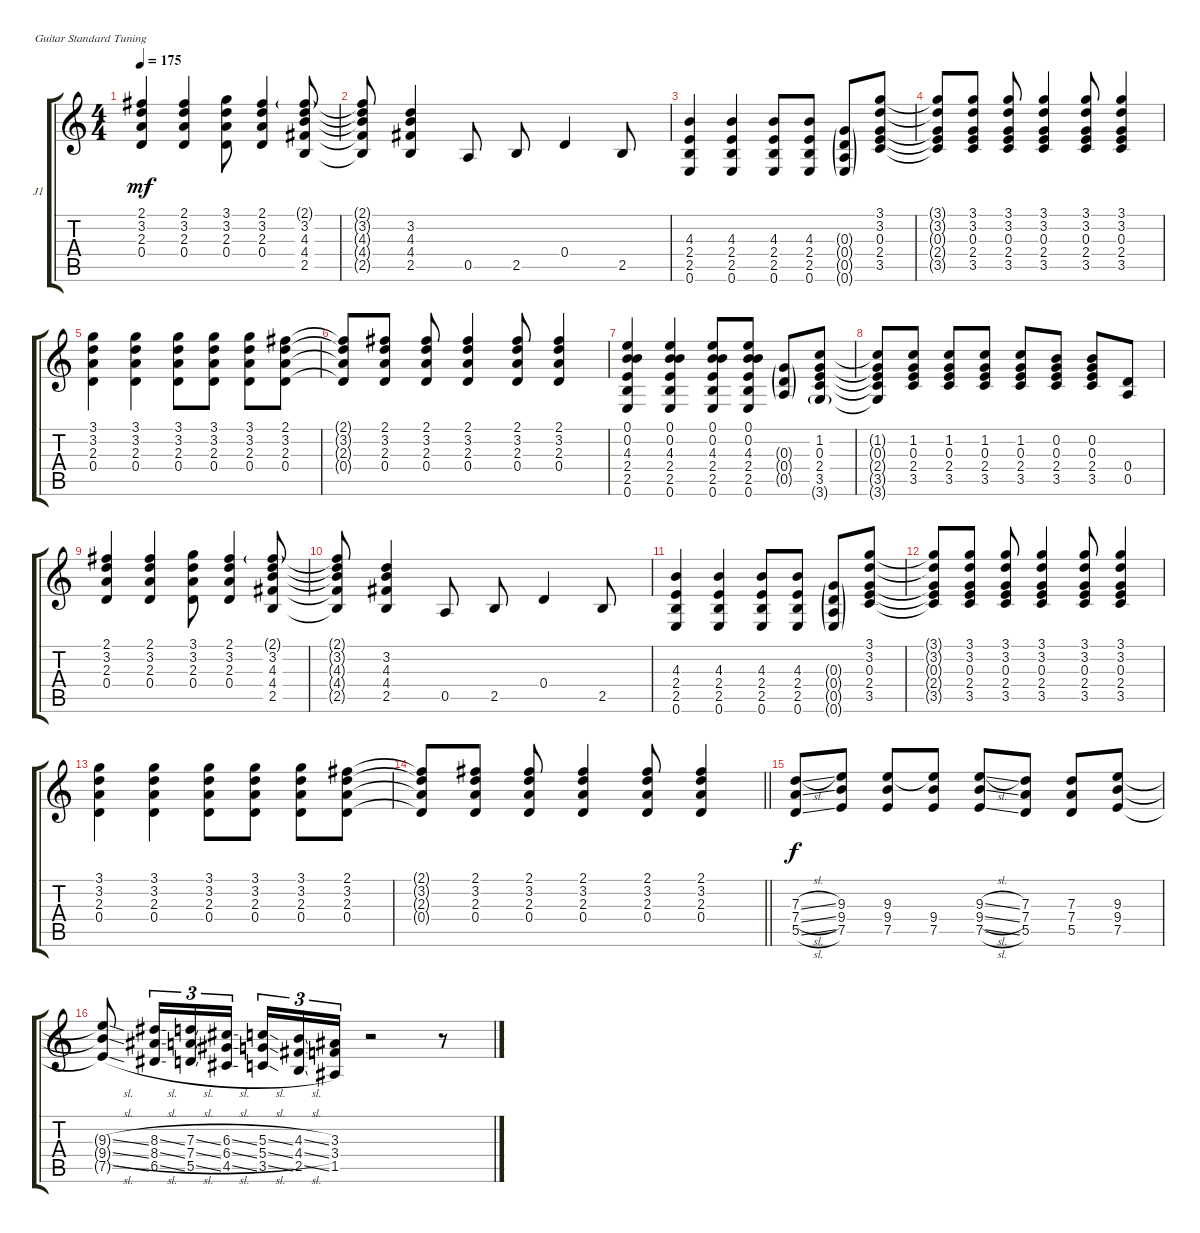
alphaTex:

\defaultSystemsLayout 4
\bracketExtendMode groupsimilarinstruments
\firstSystemTrackNameOrientation horizontal
\otherSystemsTrackNameOrientation horizontal
\track ("J Mascis 1" "J1") {instrument electricguitarclean}
\staff {score tabs}
\tuning (E4 B3 G3 D3 A2 E2)
\ts (4 4)
\tempo 175
\clef g2
\ks c
(0.4 2.3 3.2 2.1).4{dy mf} (0.4 2.3 3.2 2.1).4 (0.4 2.3 3.2 3.1).8 (0.4 2.3 3.2 2.1).4 (2.5 4.4 4.3 3.2 2.1{g}).8 |
(2.5{t} 4.4{t} 4.3{t} 3.2{t} 2.1{t}).8 (2.5 4.4 4.3 3.2).4 0.5.8 2.5.8 0.4.4 2.5.8 |
(0.6 2.5 2.4 4.3).4 (0.6 2.5 2.4 4.3).4 (0.6 2.5 2.4 4.3).8 (0.6 2.5 2.4 4.3).8 (0.3{g} 0.4{g} 0.5{g} 0.6{g}).8 (3.5 2.4 0.3 3.2 3.1).8 |
(3.1{t} 3.2{t} 0.3{t} 2.4{t} 3.5{t}).8 (3.5 2.4 0.3 3.2 3.1).8 (3.5 2.4 0.3 3.2 3.1).8 (3.5 2.4 0.3 3.2 3.1).4 (3.5 2.4 0.3 3.2 3.1).8 (3.5 2.4 0.3 3.2 3.1).4 |
(0.4 2.3 3.2 3.1).4 (0.4 2.3 3.2 3.1).4 (0.4 2.3 3.2 3.1).8 (0.4 2.3 3.2 3.1).8 (0.4 2.3 3.2 3.1).8 (0.4 2.3 3.2 2.1).8 |
(2.1{t} 3.2{t} 2.3{t} 0.4{t}).8 (0.4 2.3 3.2 2.1).8 (0.4 2.3 3.2 2.1).8 (0.4 2.3 3.2 2.1).4 (0.4 2.3 3.2 2.1).8 (0.4 2.3 3.2 2.1).4 |
(0.6 2.5 2.4 4.3 0.2 0.1).4 (0.6 2.5 2.4 4.3 0.2 0.1).4 (0.6 2.5 2.4 4.3 0.2 0.1).8 (0.6 2.5 2.4 4.3 0.2 0.1).8 (0.5{g} 0.4{g} 0.3{g}).8 (3.6{g} 3.5 2.4 0.3 1.2).8 |
(3.5{t} 2.4{t} 0.3{t} 1.2{t} 3.6{t}).8 (3.5 2.4 0.3 1.2).8 (3.5 2.4 0.3 1.2).8 (3.5 2.4 0.3 1.2).8 (3.5 2.4 0.3 1.2).8 (3.5 2.4 0.3 0.2).8 (3.5 2.4 0.3 0.2).8 (0.4 0.5).8 |
(0.4 2.3 3.2 2.1).4 (0.4 2.3 3.2 2.1).4 (0.4 2.3 3.2 3.1).8 (0.4 2.3 3.2 2.1).4 (2.5 4.4 4.3 3.2 2.1{g}).8 |
(2.5{t} 4.4{t} 4.3{t} 3.2{t} 2.1{t}).8 (2.5 4.4 4.3 3.2).4 0.5.8 2.5.8 0.4.4 2.5.8 |
(0.6 2.5 2.4 4.3).4 (0.6 2.5 2.4 4.3).4 (0.6 2.5 2.4 4.3).8 (0.6 2.5 2.4 4.3).8 (0.3{g} 0.4{g} 0.5{g} 0.6{g}).8 (3.5 2.4 0.3 3.2 3.1).8 |
(3.1{t} 3.2{t} 0.3{t} 2.4{t} 3.5{t}).8 (3.5 2.4 0.3 3.2 3.1).8 (3.5 2.4 0.3 3.2 3.1).8 (3.5 2.4 0.3 3.2 3.1).4 (3.5 2.4 0.3 3.2 3.1).8 (3.5 2.4 0.3 3.2 3.1).4 |
(0.4 2.3 3.2 3.1).4 (0.4 2.3 3.2 3.1).4 (0.4 2.3 3.2 3.1).8 (0.4 2.3 3.2 3.1).8 (0.4 2.3 3.2 3.1).8 (0.4 2.3 3.2 2.1).8 |
\barLineRight lightlight
(2.1{t} 3.2{t} 2.3{t} 0.4{t}).8 (0.4 2.3 3.2 2.1).8 (0.4 2.3 3.2 2.1).8 (0.4 2.3 3.2 2.1).4 (0.4 2.3 3.2 2.1).8 (0.4 2.3 3.2 2.1).4 |
(5.5{sl} 7.4{sl} 7.3{sl}).8{dy f} (7.5 9.4 9.3).8 (7.5 9.4 9.3).8 (7.5 9.4 9.3{t}).8 (7.5{sl} 9.4{sl} 9.3{sl}).8 (5.5 7.4 7.3).8 (5.5 7.4 7.3).8 (7.5 9.4 9.3).8 |
(9.3{sl t} 9.4{sl t} 7.5{sl t}).8 (6.5{sl} 8.4{sl} 8.3{sl}).16{tu (3 2)} (5.5{sl} 7.3{sl} 7.4{sl}).16{tu (3 2)} (4.5{sl} 6.4{sl} 6.3{sl}).16{tu (3 2)} (3.5{sl} 5.3{sl} 5.4{sl}).16{tu (3 2)} (2.5{sl} 4.4{sl} 4.3{sl}).16{tu (3 2)} (1.5 3.3 3.4).16{tu (3 2)} r.2 r.8
